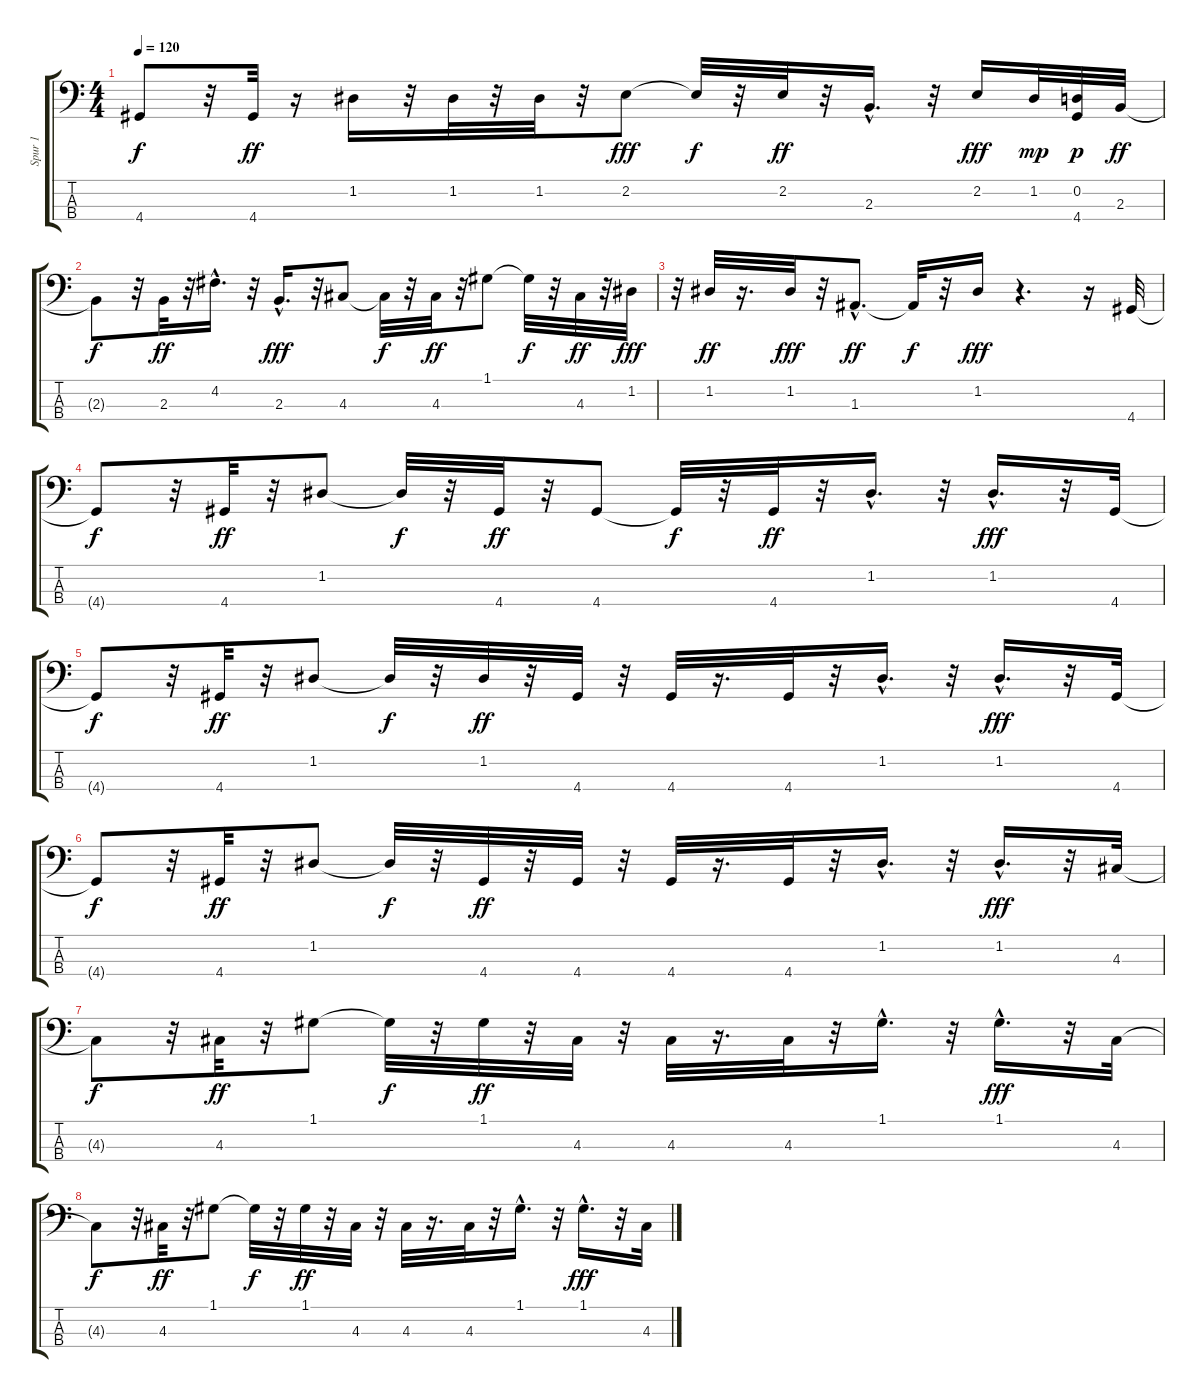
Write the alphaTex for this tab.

\track ("Spur 1" "Spur 1") {instrument acousticguitarnylon}
\staff {score tabs}
\tuning (G2 D2 A1 E1) {hide}
\ts (4 4)
\tempo 120
\clef f4
\ks c
4.4{t}.8{dy f} r.32 4.4.32{dy ff} r.16 1.2.16 r.32 1.2.32 r.32 1.2.32 r.32 2.2.8{dy fff} 2.2{t}.32{dy f} r.32 2.2.32{dy ff} r.32 2.3{hac}.16{d} r.32 2.2.16{dy fff} 1.2.32{dy mp} (0.2 4.4).32{dy p} 2.3.32{dy ff} |
2.3{t}.8{dy f} r.32 2.3.32{dy ff} r.32 4.2{hac}.16{d} r.32 2.3{hac}.16{d dy fff} r.32 4.3.8 4.3{t}.32{dy f} r.32 4.3.32{dy ff} r.32 1.1.8 1.1{t}.32{dy f} r.32 4.3.32{dy ff} r.32 1.2.32{dy fff} |
r.32 1.2.32{dy ff} r.16{d} 1.2.32{dy fff} r.32 1.3{hac}.8{d dy ff} 1.3{t}.32{dy f} r.32 1.2.16{dy fff} r.4{d} r.16 4.4.32 |
4.4{t}.8{dy f} r.32 4.4.32{dy ff} r.32 1.2.8 1.2{t}.32{dy f} r.32 4.4.32{dy ff} r.32 4.4.8 4.4{t}.32{dy f} r.32 4.4.32{dy ff} r.32 1.2{hac}.16{d} r.32 1.2{hac}.16{d dy fff} r.32 4.4.32 |
4.4{t}.8{dy f} r.32 4.4.32{dy ff} r.32 1.2.8 1.2{t}.32{dy f} r.32 1.2.32{dy ff} r.32 4.4.32 r.32 4.4.32 r.16{d} 4.4.32 r.32 1.2{hac}.16{d} r.32 1.2{hac}.16{d dy fff} r.32 4.4.32 |
4.4{t}.8{dy f} r.32 4.4.32{dy ff} r.32 1.2.8 1.2{t}.32{dy f} r.32 4.4.32{dy ff} r.32 4.4.32 r.32 4.4.32 r.16{d} 4.4.32 r.32 1.2{hac}.16{d} r.32 1.2{hac}.16{d dy fff} r.32 4.3.32 |
4.3{t}.8{dy f} r.32 4.3.32{dy ff} r.32 1.1.8 1.1{t}.32{dy f} r.32 1.1.32{dy ff} r.32 4.3.32 r.32 4.3.32 r.16{d} 4.3.32 r.32 1.1{hac}.16{d} r.32 1.1{hac}.16{d dy fff} r.32 4.3.32 |
4.3{t}.8{dy f} r.32 4.3.32{dy ff} r.32 1.1.8 1.1{t}.32{dy f} r.32 1.1.32{dy ff} r.32 4.3.32 r.32 4.3.32 r.16{d} 4.3.32 r.32 1.1{hac}.16{d} r.32 1.1{hac}.16{d dy fff} r.32 4.3.32
